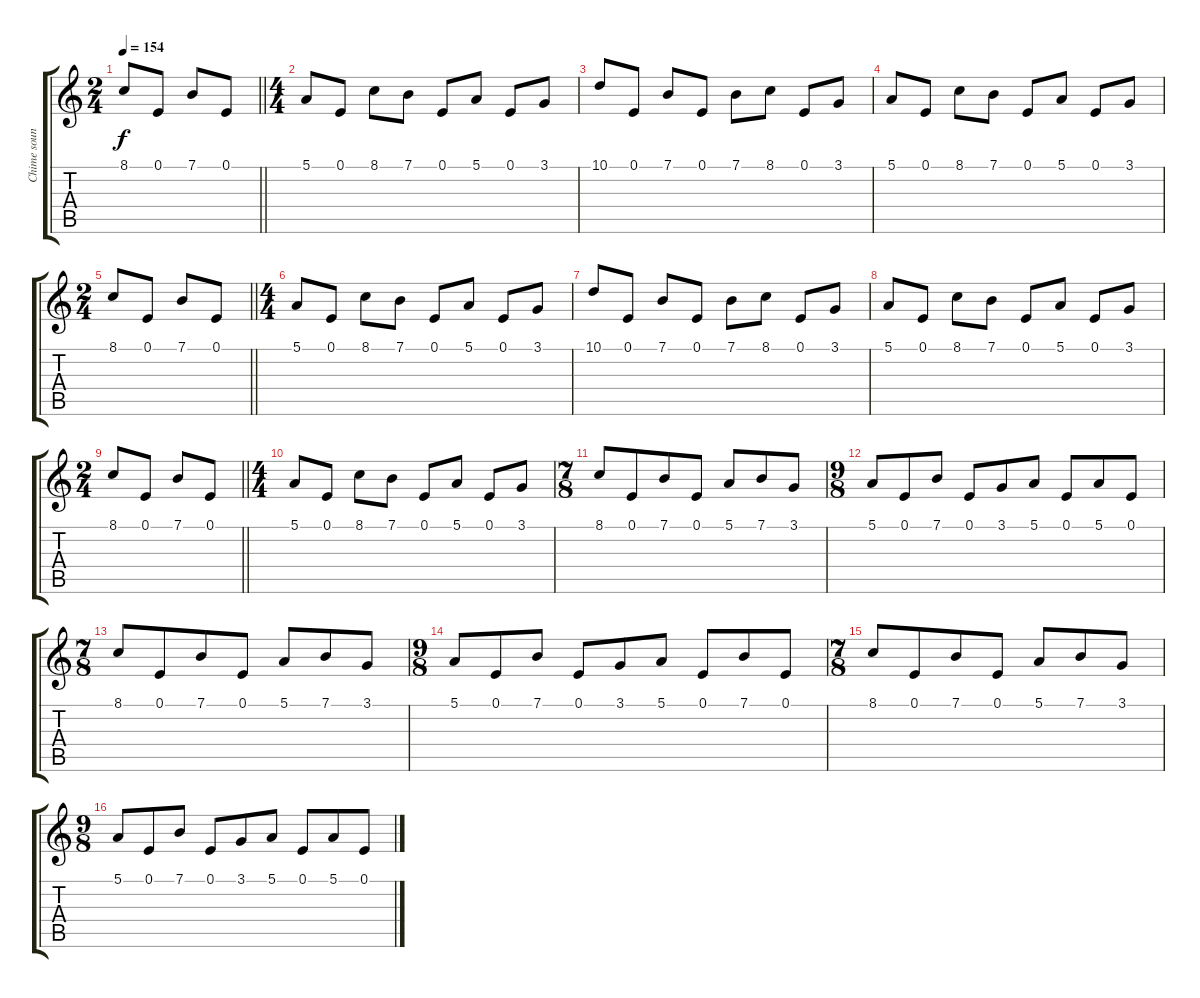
\track ("Chime sound (8va)" "Chime soun") {instrument vibraphone}
\staff {score tabs}
\tuning (E4 B3 G3 D3 A2 E2) {hide}
\ts (2 4)
\tempo 154
\clef g2
\barLineRight lightlight
\ks c
8.1.8{dy f} 0.1.8 7.1.8 0.1.8 |
\ts (4 4)
5.1.8 0.1.8 8.1.8 7.1.8 0.1.8 5.1.8 0.1.8 3.1.8 |
10.1.8 0.1.8 7.1.8 0.1.8 7.1.8 8.1.8 0.1.8 3.1.8 |
5.1.8 0.1.8 8.1.8 7.1.8 0.1.8 5.1.8 0.1.8 3.1.8 |
\ts (2 4)
\barLineRight lightlight
8.1.8 0.1.8 7.1.8 0.1.8 |
\ts (4 4)
5.1.8 0.1.8 8.1.8 7.1.8 0.1.8 5.1.8 0.1.8 3.1.8 |
10.1.8 0.1.8 7.1.8 0.1.8 7.1.8 8.1.8 0.1.8 3.1.8 |
5.1.8 0.1.8 8.1.8 7.1.8 0.1.8 5.1.8 0.1.8 3.1.8 |
\ts (2 4)
\barLineRight lightlight
8.1.8 0.1.8 7.1.8 0.1.8 |
\ts (4 4)
5.1.8 0.1.8 8.1.8 7.1.8 0.1.8 5.1.8 0.1.8 3.1.8 |
\ts (7 8)
8.1.8 0.1.8 7.1.8 0.1.8 5.1.8 7.1.8 3.1.8 |
\ts (9 8)
5.1.8 0.1.8 7.1.8 0.1.8 3.1.8 5.1.8 0.1.8 5.1.8 0.1.8 |
\ts (7 8)
8.1.8 0.1.8 7.1.8 0.1.8 5.1.8 7.1.8 3.1.8 |
\ts (9 8)
5.1.8 0.1.8 7.1.8 0.1.8 3.1.8 5.1.8 0.1.8 7.1.8 0.1.8 |
\ts (7 8)
8.1.8 0.1.8 7.1.8 0.1.8 5.1.8 7.1.8 3.1.8 |
\ts (9 8)
5.1.8 0.1.8 7.1.8 0.1.8 3.1.8 5.1.8 0.1.8 5.1.8 0.1.8
